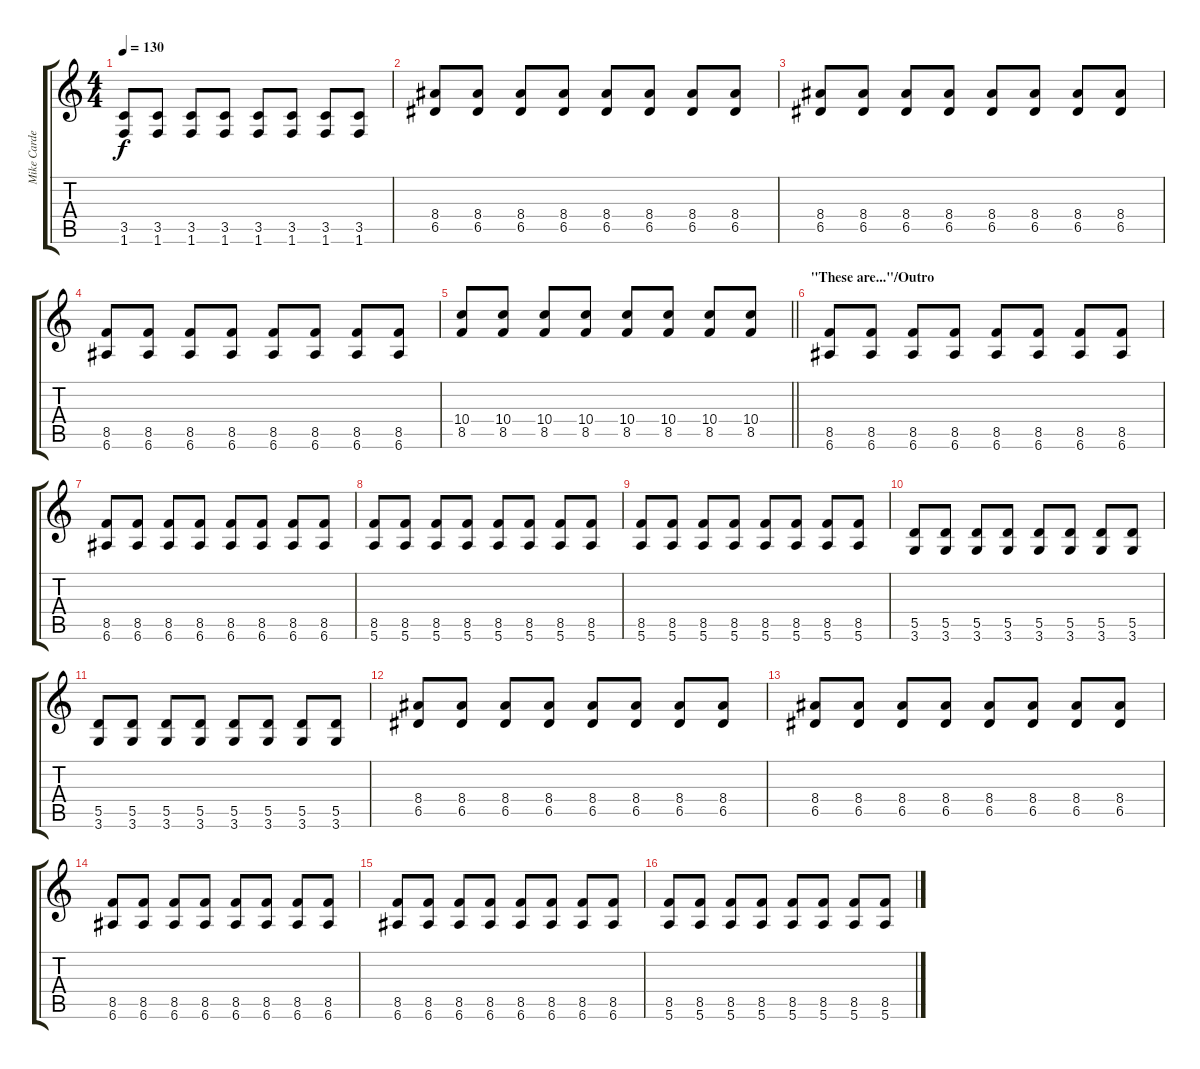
\track ("Mike Carden (Guitar 1)" "Mike Carde") {instrument electricguitarclean}
\staff {score tabs}
\tuning (E4 B3 G3 D3 A2 E2) {hide}
\ts (4 4)
\tempo 130
\clef g2
\ks c
(3.5 1.6).8{dy f} (3.5 1.6).8 (3.5 1.6).8 (3.5 1.6).8 (3.5 1.6).8 (3.5 1.6).8 (3.5 1.6).8 (3.5 1.6).8 |
(8.4 6.5).8 (8.4 6.5).8 (8.4 6.5).8 (8.4 6.5).8 (8.4 6.5).8 (8.4 6.5).8 (8.4 6.5).8 (8.4 6.5).8 |
(8.4 6.5).8 (8.4 6.5).8 (8.4 6.5).8 (8.4 6.5).8 (8.4 6.5).8 (8.4 6.5).8 (8.4 6.5).8 (8.4 6.5).8 |
(8.5 6.6).8 (8.5 6.6).8 (8.5 6.6).8 (8.5 6.6).8 (8.5 6.6).8 (8.5 6.6).8 (8.5 6.6).8 (8.5 6.6).8 |
\barLineRight lightlight
(10.4 8.5).8 (10.4 8.5).8 (10.4 8.5).8 (10.4 8.5).8 (10.4 8.5).8 (10.4 8.5).8 (10.4 8.5).8 (10.4 8.5).8 |
\section ("" "\"These are...\"/Outro")
(8.5 6.6).8 (8.5 6.6).8 (8.5 6.6).8 (8.5 6.6).8 (8.5 6.6).8 (8.5 6.6).8 (8.5 6.6).8 (8.5 6.6).8 |
(8.5 6.6).8 (8.5 6.6).8 (8.5 6.6).8 (8.5 6.6).8 (8.5 6.6).8 (8.5 6.6).8 (8.5 6.6).8 (8.5 6.6).8 |
(8.5 5.6).8 (8.5 5.6).8 (8.5 5.6).8 (8.5 5.6).8 (8.5 5.6).8 (8.5 5.6).8 (8.5 5.6).8 (8.5 5.6).8 |
(8.5 5.6).8 (8.5 5.6).8 (8.5 5.6).8 (8.5 5.6).8 (8.5 5.6).8 (8.5 5.6).8 (8.5 5.6).8 (8.5 5.6).8 |
(5.5 3.6).8 (5.5 3.6).8 (5.5 3.6).8 (5.5 3.6).8 (5.5 3.6).8 (5.5 3.6).8 (5.5 3.6).8 (5.5 3.6).8 |
(5.5 3.6).8 (5.5 3.6).8 (5.5 3.6).8 (5.5 3.6).8 (5.5 3.6).8 (5.5 3.6).8 (5.5 3.6).8 (5.5 3.6).8 |
(8.4 6.5).8 (8.4 6.5).8 (8.4 6.5).8 (8.4 6.5).8 (8.4 6.5).8 (8.4 6.5).8 (8.4 6.5).8 (8.4 6.5).8 |
(8.4 6.5).8 (8.4 6.5).8 (8.4 6.5).8 (8.4 6.5).8 (8.4 6.5).8 (8.4 6.5).8 (8.4 6.5).8 (8.4 6.5).8 |
(8.5 6.6).8 (8.5 6.6).8 (8.5 6.6).8 (8.5 6.6).8 (8.5 6.6).8 (8.5 6.6).8 (8.5 6.6).8 (8.5 6.6).8 |
(8.5 6.6).8 (8.5 6.6).8 (8.5 6.6).8 (8.5 6.6).8 (8.5 6.6).8 (8.5 6.6).8 (8.5 6.6).8 (8.5 6.6).8 |
(8.5 5.6).8 (8.5 5.6).8 (8.5 5.6).8 (8.5 5.6).8 (8.5 5.6).8 (8.5 5.6).8 (8.5 5.6).8 (8.5 5.6).8
